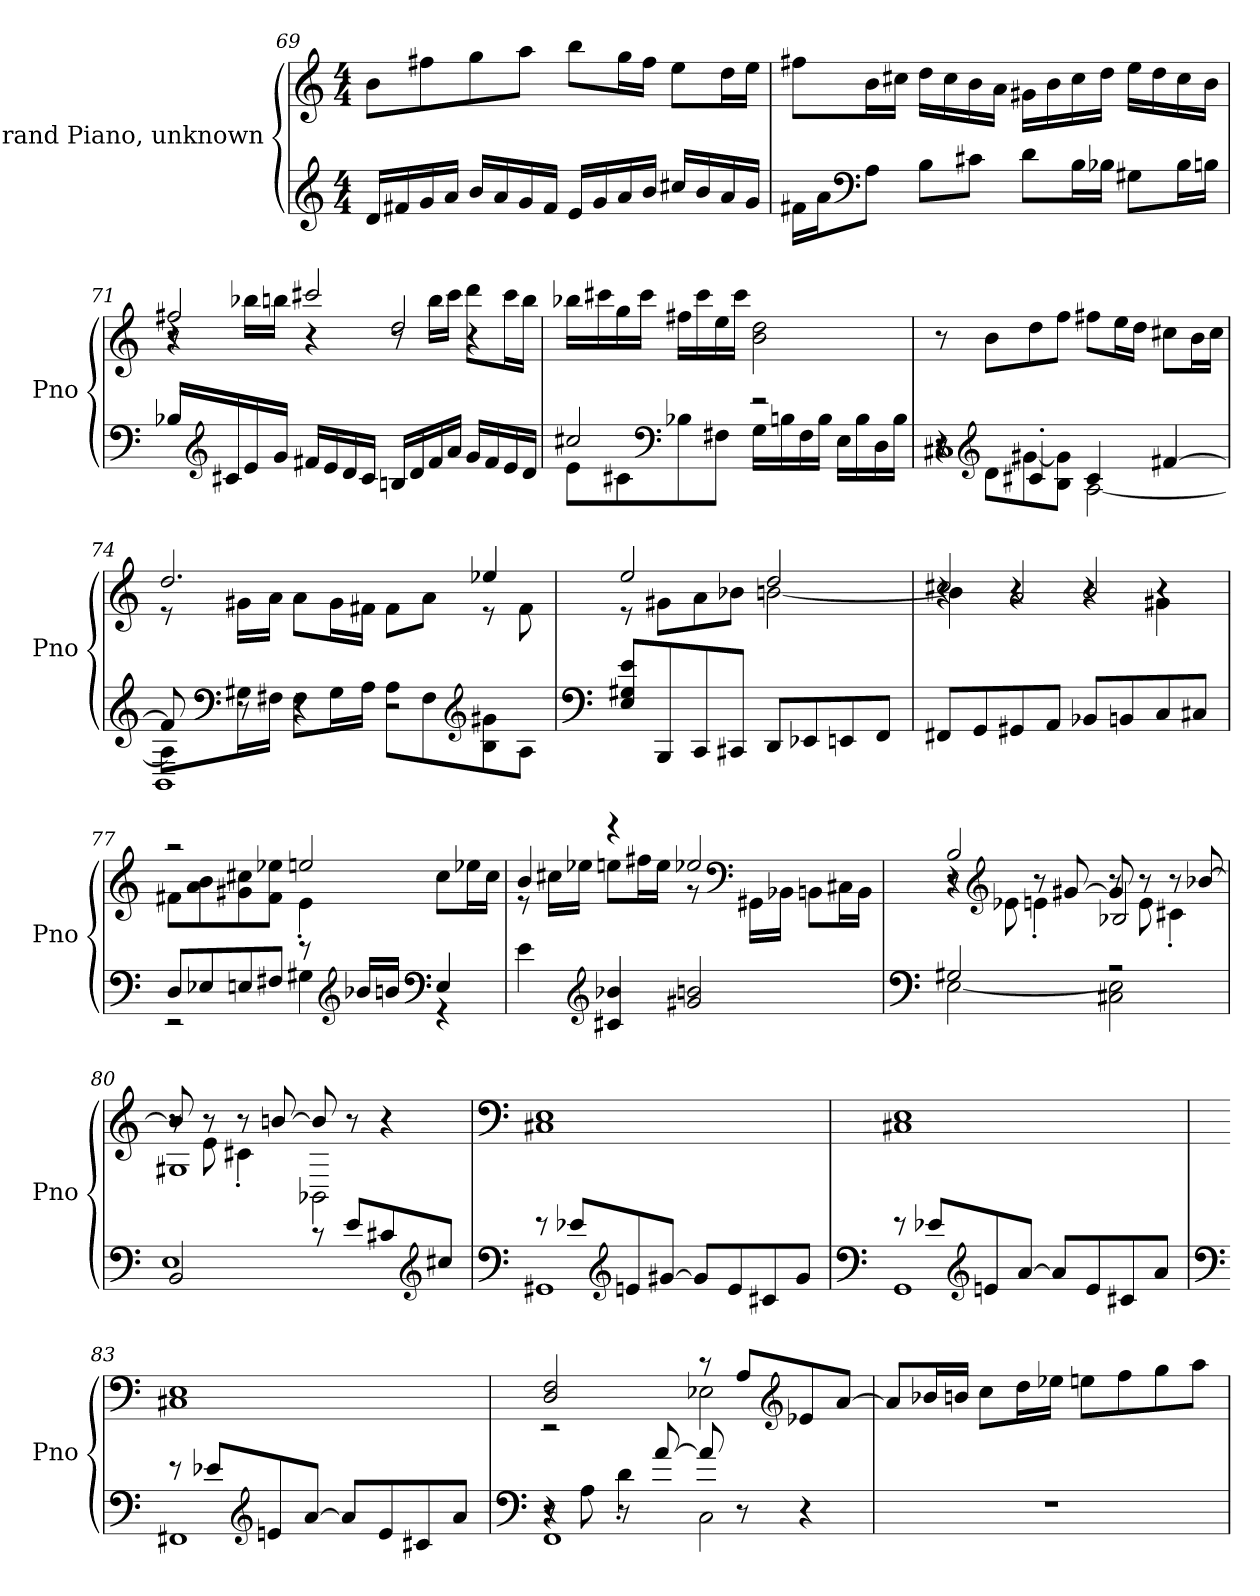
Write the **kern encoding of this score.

**kern	**kern
*part1	*part1
*staff2	*staff1
*I"Grand Piano, unknown	*
*I'Pno	*
*clefG2	*clefG2
*k[]	*k[]
*M4/4	*M4/4
=69	=69
16d/LL	8b\L
16f#X/	.
16g/	8ff#X\
16a/JJ	.
16b/LL	8gg\
16a/	.
16g/	8aa\J
16f#/JJ	.
16e/LL	8bb\L
16g/	.
16a/	16gg\L
16b/JJ	16ff#\JJ
16cc#X/LL	8ee\L
16b/	.
16a/	16dd\L
16g/JJ	16ee\JJ
!!LO:PB:g=z
=70	=70
16f#X\LL	8ff#X\L
16a\J	.
*clefF4	*
8A\J	16b\L
.	16cc#X\JJ
8B\L	16dd\LL
.	16cc#\
8c#X\J	16b\
.	16a\JJ
8d\L	16g#X\LL
.	16b\
16B\L	16cc#\
16B-X\JJ	16dd\JJ
8G#X\L	16ee\LL
.	16dd\
16B-\L	16cc#\
16Bn\JJ	16b\JJ
=71	=71
*	*^
*	*	*^
16B-X/LL	4r	8r	2ff#X/
*clefG2	*	*	*
16c#X/	.	.	.
16e/	.	16bb-X\LL	.
16g/JJ	.	16bbn\JJ	.
16f#X/LL	2ccc#X/	4r	.
16e/	.	.	.
16d/	.	.	.
16c#/JJ	.	.	.
16Bn/LL	.	8r	2dd/
16d/	.	.	.
16f#/	.	16bb\LL	.
16a/JJ	.	16ccc#\JJ	.
16g/LL	4r	8ddd\L	.
16f#/	.	.	.
16e/	.	16ccc#\L	.
16d/JJ	.	16bb\JJ	.
*	*v	*v	*v
!!LO:LB:g=z
=72	=72
*^	*
2cc#X/	8e\L	16bb-X\LL
.	.	16ccc#X\
.	8c#X\	16gg\
.	.	16ccc#\JJ
*clefF4	*	*
.	8B-X\	16ff#X\LL
.	.	16ccc#\
.	8F#X\J	16ee\
.	.	16ccc#\JJ
2r	16G\LL	2b\ 2dd\
.	16Bn\	.
.	16F#\	.
.	16B\JJ	.
.	16E\LL	.
.	16B\	.
.	16D\	.
.	16B\JJ	.
=73	=73	=73
*	*^	*
4r	8r	1C#X	8r
*clefG2	*	*	*
.	8d\L	.	8b\L
4c#X'/	[8g#X\	.	8dd\
.	8B\ 8g#\]J	.	8ff\J
4c#/	[2A\	.	8ff#X\L
.	.	.	16ee\L
.	.	.	16dd\JJ
[4f#X/	.	.	8cc#X\L
.	.	.	16b\L
.	.	.	16cc#\JJ
!!LO:LB:g=z
=74	=74	=74	=74
*	*	*	*^
8f#/]	8A\L]	1BB	2.dd/	8r
*clefF4	*	*	*	*
8r	16G#X\L	.	.	16g#X\LL
.	16F#X\JJ	.	.	16a\JJ
4r	8F#\L	.	.	8a\L
.	16G#\L	.	.	16g#\L
.	16A\JJ	.	.	16f#X\JJ
2r	8A\L	.	.	8f#\L
.	8F#\	.	.	8a\J
*clefG2	*	*	*	*
.	8B\ 8g#X\	.	4ee-X/	8r
.	8A\J	.	.	8f#\
*v	*v	*v	*	*
=75	=75	=75
*clefF4	*	*
8E/ 8G#X/ 8e/L	2ee/	8r
8BBB/	.	8g#X\L
8CC/	.	8a\
8CC#X/J	.	8b-X\J
8DD/L	2dd/	[2bn\
8EE-X/	.	.
8EEn/	.	.
8FF/J	.	.
=76	=76	=76
*	*	*^
8FF#X/L	2cc#X/	4b\]	4r
8GG/	.	.	.
8GG#X/	.	4r	2a/
8AA/J	.	.	.
8BB-X/L	2b/	4r	.
8BBn/	.	.	.
8C/	.	4g#X\	4r
8C#X/J	.	.	.
*	*	*v	*v
!!LO:LB:g=z
=77	=77	=77
*^	*	*
8D/L	2r	2r	8f#X\L
8E-X/	.	.	8a\ 8b\
8En/	.	.	8g#X\ 8cc#X\
8F#X/J	.	.	8f#\ 8ee-X\J
8r	4G#X\	2een/	4e'\
*clefG2	*	*	*
16b-X/LL	.	.	.
16bn/JJ	.	.	.
*clefF4	*	*	*
4E/	4r	.	8cc#\L
.	.	.	16ee-X\L
.	.	.	16cc#\JJ
*v	*v	*	*
=78	=78	=78
4e\	4b/	8r
.	.	16cc#X\LL
.	.	16ee-X\JJ
*clefG2	*	*
4c#X/ 4b-X/	4r	8een\L
.	.	16ff#X\L
.	.	16ee\JJ
2g#X/ 2bn/	2ee-X/	8r
*	*clefF4	*
.	.	16GG#X\LL
.	.	16BB-X\JJ
.	.	8BBn\L
.	.	16C#X\L
.	.	16BB\JJ
*	*v	*v
!!LO:LB:g=z
=79	=79
*clefF4	*
*^	*^
*	*	*	*^
2G#X/	[2E\	4r	8r	2B/
*	*	*clefG2	*	*
.	.	.	8e-X\	.
.	.	8r	4en'\	.
.	.	[8g#X/	.	.
2r	2C#X\ 2E\]	8g#/]	8r	2B-X/
.	.	8r	8e\	.
.	.	8r	4c#X'\	.
.	.	[8b-X/	.	.
=80	=80	=80	=80	=80
2BB/	1E	8b-/]	8r	1G#X
.	.	8r	8e\	.
.	.	8r	4c#X'\	.
.	.	[8bn/	.	.
8r	.	8b/]	2BB-X\	.
8e/L	.	8r	.	.
8c#X/	.	4r	.	.
*clefG2	*	*	*	*
8cc#X/J	.	.	.	.
*	*	*v	*v	*v
!!LO:LB:g=z
=81	=81	=81
*clefF4	*	*clefF4
8r	1GG#X	1C#X 1E
8e-X/L	.	.
*clefG2	*	*
8en/	.	.
[8g#X/J	.	.
8g#/L]	.	.
8e/	.	.
8c#X/	.	.
8g#/J	.	.
=82	=82	=82
*clefF4	*	*
8r	1GG	1C#X 1E
8e-X/L	.	.
*clefG2	*	*
8en/	.	.
[8a/J	.	.
8a/L]	.	.
8e/	.	.
8c#X/	.	.
8a/J	.	.
=83	=83	=83
*clefF4	*	*
8r	1FF#X	1C#X 1E
8e-X/L	.	.
*clefG2	*	*
8en/	.	.
[8a/J	.	.
8a/L]	.	.
8e/	.	.
8c#X/	.	.
8a/J	.	.
*v	*v	*
!!LO:PB:g=z
=84	=84
*clefF4	*
*^	*^
*	*^	*	*
4r	8r	1FF	2D/ 2F/	2r
.	8A\	.	.	.
8r	4d'\	.	.	.
[8a/	.	.	.	.
8a/]	2C\	.	8r	2E-X\
8r	.	.	8A/L	.
*	*	*	*clefG2	*
4r	.	.	8e-X/	.
.	.	.	[8a/J	.
*v	*v	*v	*	*
*	*v	*v
=85	=85
1r	8a/L]
.	16b-X/L
.	16bn/JJ
.	8cc\L
.	16dd\L
.	16ee-X\JJ
.	8een\L
.	8ff\
.	8gg\
.	8aa\J
=	=
*-	*-
